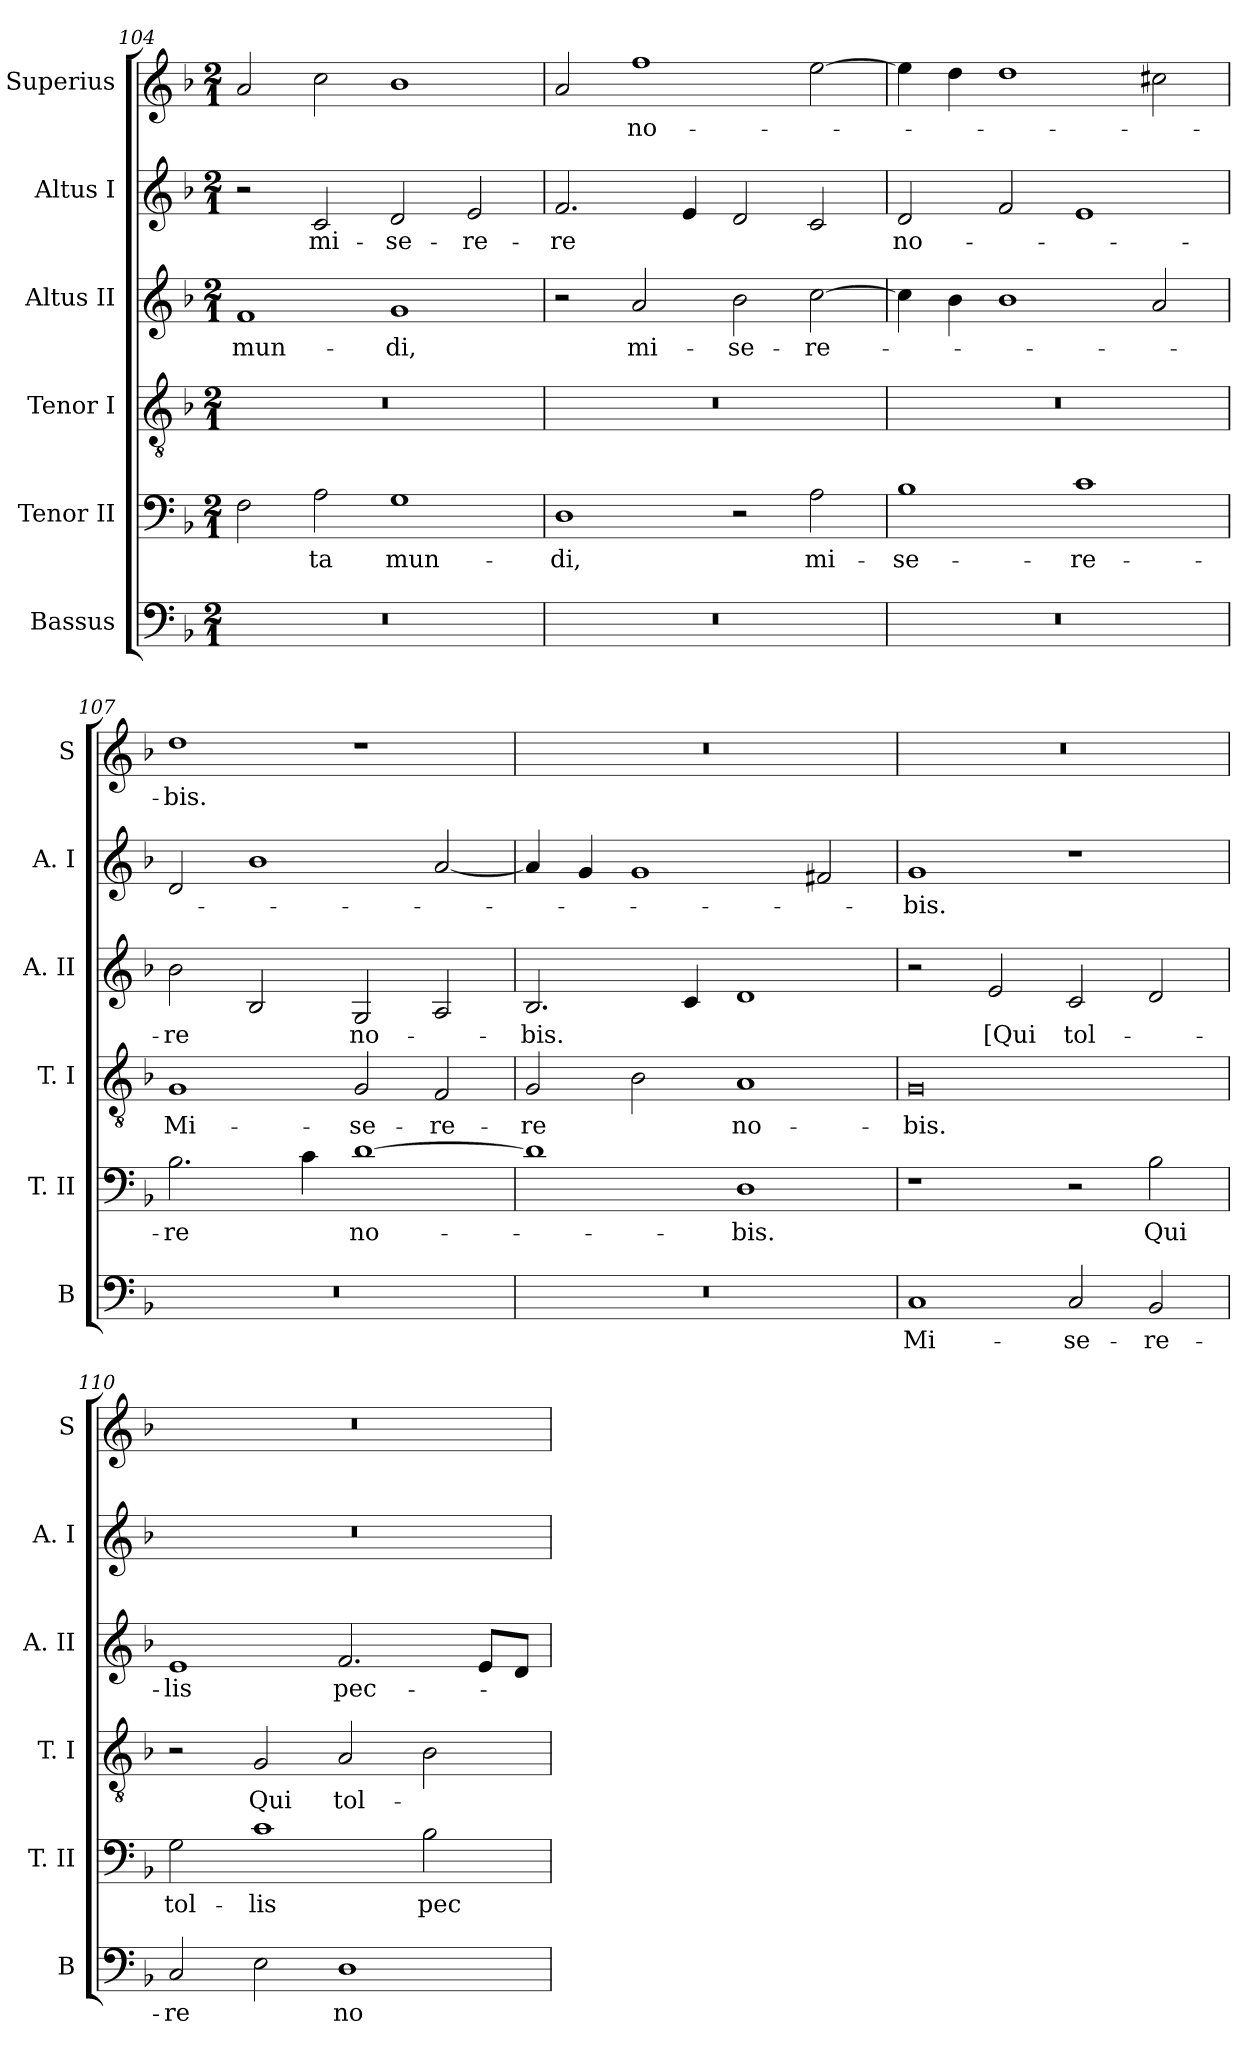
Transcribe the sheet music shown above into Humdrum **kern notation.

**kern	**text	**kern	**text	**kern	**text	**kern	**text	**kern	**text	**kern	**text
*part6	*part6	*part5	*part5	*part4	*part4	*part3	*part3	*part2	*part2	*part1	*part1
*staff6	*staff6	*staff5	*staff5	*staff4	*staff4	*staff3	*staff3	*staff2	*staff2	*staff1	*staff1
*I"Bassus	*	*I"Tenor II	*	*I"Tenor I	*	*I"Altus II	*	*I"Altus I	*	*I"Superius	*
*I'B	*	*I'T. II	*	*I'T. I	*	*I'A. II	*	*I'A. I	*	*I'S	*
*clefF4	*	*clefF4	*	*clefGv2	*	*clefG2	*	*clefG2	*	*clefG2	*
*k[b-]	*	*k[b-]	*	*k[b-]	*	*k[b-]	*	*k[b-]	*	*k[b-]	*
*F:	*	*F:	*	*F:	*	*F:	*	*F:	*	*F:	*
*M2/1	*	*M2/1	*	*M2/1	*	*M2/1	*	*M2/1	*	*M2/1	*
=104	=104	=104	=104	=104	=104	=104	=104	=104	=104	=104	=104
0r	.	2F	.	0r	.	1f	mun-	2r	.	2a	.
.	.	2A	-ta	.	.	.	.	2c	mi-	2cc	.
.	.	1G	mun-	.	.	1g	-di,	2d	-se-	1b-	.
.	.	.	.	.	.	.	.	2e	-re-	.	.
=105	=105	=105	=105	=105	=105	=105	=105	=105	=105	=105	=105
0r	.	1D	-di,	0r	.	2r	.	2.f	-re	2a	.
.	.	.	.	.	.	2a	mi-	.	.	1ff	no-
.	.	.	.	.	.	.	.	4e	.	.	.
.	.	2r	.	.	.	2b-	-se-	2d	.	.	.
.	.	2A	mi-	.	.	[2cc	-re-	2c	.	[2ee	.
=106	=106	=106	=106	=106	=106	=106	=106	=106	=106	=106	=106
0r	.	1B-	-se-	0r	.	4cc]	.	2d	no-	4ee]	.
.	.	.	.	.	.	4b-	.	.	.	4dd	.
.	.	.	.	.	.	1b-	.	2f	.	1dd	.
.	.	1c	-re-	.	.	.	.	1e	.	.	.
.	.	.	.	.	.	2a	.	.	.	2cc#X	.
=107	=107	=107	=107	=107	=107	=107	=107	=107	=107	=107	=107
0r	.	2.B-	-re	1G	Mi-	2b-	-re	2d	.	1dd	-bis.
.	.	.	.	.	.	2B-	.	1b-	.	.	.
.	.	4c	.	.	.	.	.	.	.	.	.
.	.	[1d	no-	2G	-se-	2G	no-	.	.	1r	.
.	.	.	.	2F	-re-	2A	.	[2a	.	.	.
=108	=108	=108	=108	=108	=108	=108	=108	=108	=108	=108	=108
0r	.	1d]	.	2G	-re	2.B-	-bis.	4a]	.	0r	.
.	.	.	.	.	.	.	.	4g	.	.	.
.	.	.	.	2B-	.	.	.	1g	.	.	.
.	.	.	.	.	.	4c	.	.	.	.	.
.	.	1D	-bis.	1A	no-	1d	.	.	.	.	.
.	.	.	.	.	.	.	.	2f#X	.	.	.
=109	=109	=109	=109	=109	=109	=109	=109	=109	=109	=109	=109
1C	Mi-	1r	.	0G	-bis.	2r	.	1g	-bis.	0r	.
.	.	.	.	.	.	2e	[Qui	.	.	.	.
2C	-se-	2r	.	.	.	2c	tol-	1r	.	.	.
2BB-	-re-	2B-	Qui	.	.	2d	.	.	.	.	.
=110	=110	=110	=110	=110	=110	=110	=110	=110	=110	=110	=110
2C	-re	2G	tol-	2r	.	1e	-lis	0r	.	0r	.
2E	.	1c	-lis	2G	Qui	.	.	.	.	.	.
1D	no-	.	.	2A	tol-	2.f	pec-	.	.	.	.
.	.	2B-	pec-	2B-	.	.	.	.	.	.	.
.	.	.	.	.	.	8eL	.	.	.	.	.
.	.	.	.	.	.	8dJ	.	.	.	.	.
=	=	=	=	=	=	=	=	=	=	=	=
*-	*-	*-	*-	*-	*-	*-	*-	*-	*-	*-	*-
